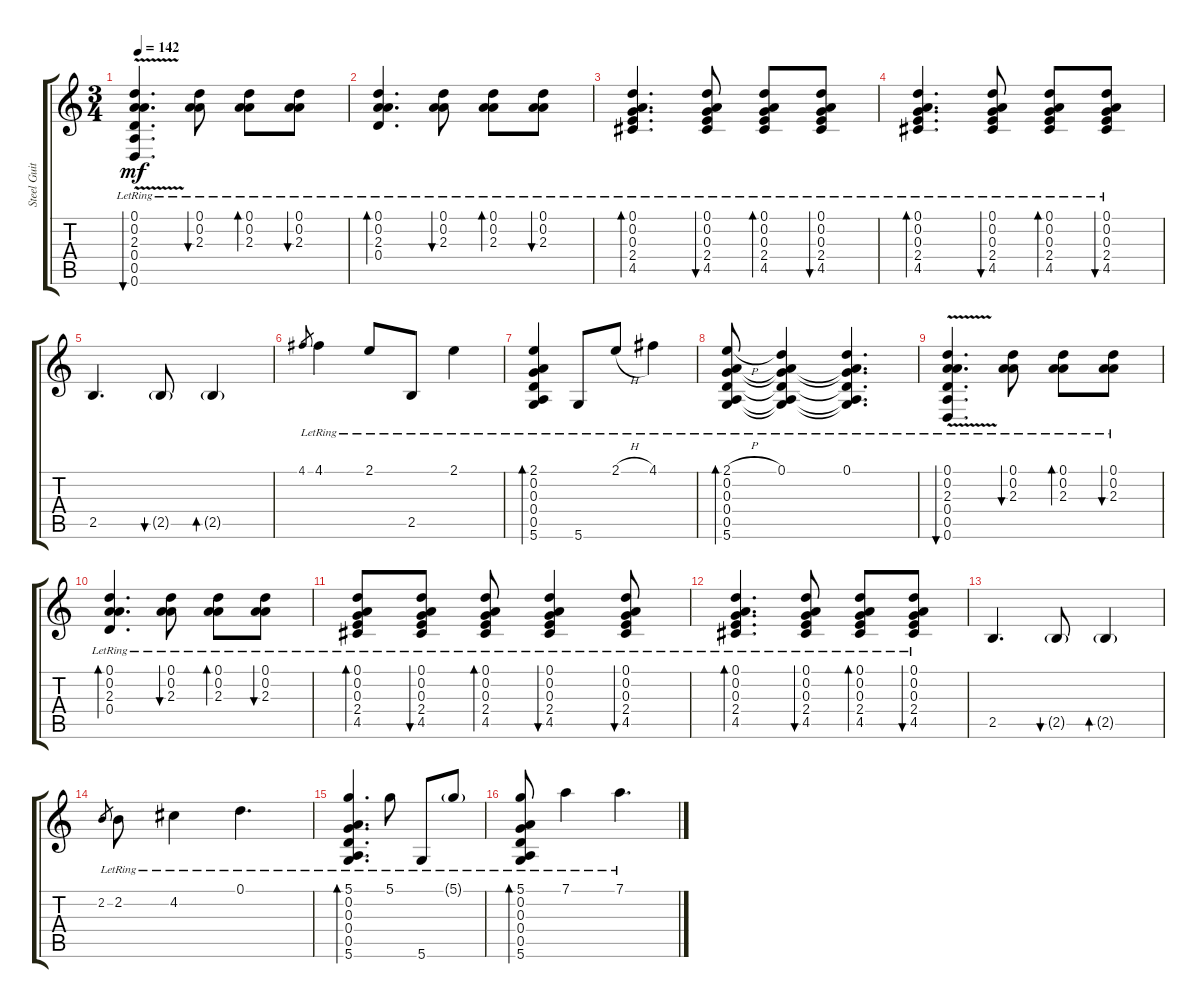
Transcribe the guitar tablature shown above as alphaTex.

\track ("Steel Guitar" "Steel Guit") {instrument acousticguitarsteel}
\staff {score tabs}
\tuning (D4 A3 G3 D3 A2 D2) {hide}
\ts (3 4)
\tempo 142
\clef g2
\ks c
(0.1{v lr} 0.2{v lr} 2.3{v lr} 0.4{v lr} 0.5{v lr} 0.6{v lr}).4{d bu 120 dy mf} (0.1{lr} 0.2{lr} 2.3{lr}).8{bu 30} (0.1{lr} 0.2{lr} 2.3{lr}).8{bd 30} (0.1{lr} 0.2{lr} 2.3{lr}).8{bu 30} |
(0.1{lr} 0.2{lr} 2.3{lr} 0.4{lr}).4{d bd 30} (0.1{lr} 0.2{lr} 2.3{lr}).8{bu 30} (0.1{lr} 0.2{lr} 2.3{lr}).8{bd 30} (0.1{lr} 0.2{lr} 2.3{lr}).8{bu 30} |
(0.1{lr} 0.2{lr} 0.3{lr} 2.4{lr} 4.5{lr}).4{d bd 30} (0.1{lr} 0.2{lr} 0.3{lr} 2.4{lr} 4.5{lr}).8{bu 30} (0.1{lr} 0.2{lr} 0.3{lr} 2.4{lr} 4.5{lr}).8{bd 30} (0.1{lr} 0.2{lr} 0.3{lr} 2.4{lr} 4.5{lr}).8{bu 30} |
(0.1{lr} 0.2{lr} 0.3{lr} 2.4{lr} 4.5{lr}).4{d bd 30} (0.1{lr} 0.2{lr} 0.3{lr} 2.4{lr} 4.5{lr}).8{bu 30} (0.1{lr} 0.2{lr} 0.3{lr} 2.4{lr} 4.5{lr}).8{bd 30} (0.1{lr} 0.2{lr} 0.3{lr} 2.4{lr} 4.5{lr}).8{bu 30} |
2.5.4{d} 2.5{g}.8{bu 30} 2.5{g}.4{bd 30} |
4.1.8{gr} 4.1{lr}.4 2.1{lr}.8 2.5{lr}.8 2.1{lr}.4 |
(2.1{lr} 0.2 0.3 0.4 0.5 5.6{lr}).4{bd 60} 5.6{lr}.8 2.1{h lr}.8 4.1{lr}.4 |
(2.1{h lr} 0.2 0.3 0.4 0.5 5.6{lr}).8{bd 60} (0.1{lr} 0.2{t} 0.3{t} 0.4{t} 0.5{t} 5.6{lr t}).4 (0.1{lr} 0.2{t} 0.3{t} 0.4{t} 0.5{t} 5.6{t}).4{d} |
(0.1{v lr} 0.2{v lr} 2.3{v lr} 0.4{v lr} 0.5{v lr} 0.6{v lr}).4{d bu 120} (0.1{lr} 0.2{lr} 2.3{lr}).8{bu 30} (0.1{lr} 0.2{lr} 2.3{lr}).8{bd 30} (0.1{lr} 0.2{lr} 2.3{lr}).8{bu 30} |
(0.1{lr} 0.2{lr} 2.3{lr} 0.4{lr}).4{d bd 30} (0.1{lr} 0.2{lr} 2.3{lr}).8{bu 30} (0.1{lr} 0.2{lr} 2.3{lr}).8{bd 30} (0.1{lr} 0.2{lr} 2.3{lr}).8{bu 30} |
(0.1{lr} 0.2{lr} 0.3{lr} 2.4{lr} 4.5{lr}).8{bd 30} (0.1{lr} 0.2{lr} 0.3{lr} 2.4{lr} 4.5{lr}).8{bu 30} (0.1{lr} 0.2{lr} 0.3{lr} 2.4{lr} 4.5{lr}).8{bd 30} (0.1{lr} 0.2{lr} 0.3{lr} 2.4{lr} 4.5{lr}).4{bu 30} (0.1{lr} 0.2{lr} 0.3{lr} 2.4{lr} 4.5{lr}).8{bu 30} |
(0.1{lr} 0.2{lr} 0.3{lr} 2.4{lr} 4.5{lr}).4{d bd 30} (0.1{lr} 0.2{lr} 0.3{lr} 2.4{lr} 4.5{lr}).8{bu 30} (0.1{lr} 0.2{lr} 0.3{lr} 2.4{lr} 4.5{lr}).8{bd 30} (0.1{lr} 0.2{lr} 0.3{lr} 2.4{lr} 4.5{lr}).8{bu 30} |
2.5.4{d} 2.5{g}.8{bu 30} 2.5{g}.4{bd 30} |
2.2.8{gr} 2.2{lr}.8 4.2{lr}.4 0.1{lr}.4{d} |
(5.1{lr} 0.2{lr} 0.3{lr} 0.4{lr} 0.5{lr} 5.6{lr}).4{d bd 240} 5.1{lr}.8 5.6{lr}.8 5.1{g lr}.8 |
(5.1{lr} 0.2{lr} 0.3{lr} 0.4{lr} 0.5{lr} 5.6{lr}).8{bd 240} 7.1{lr}.4 7.1{lr}.4{d}
